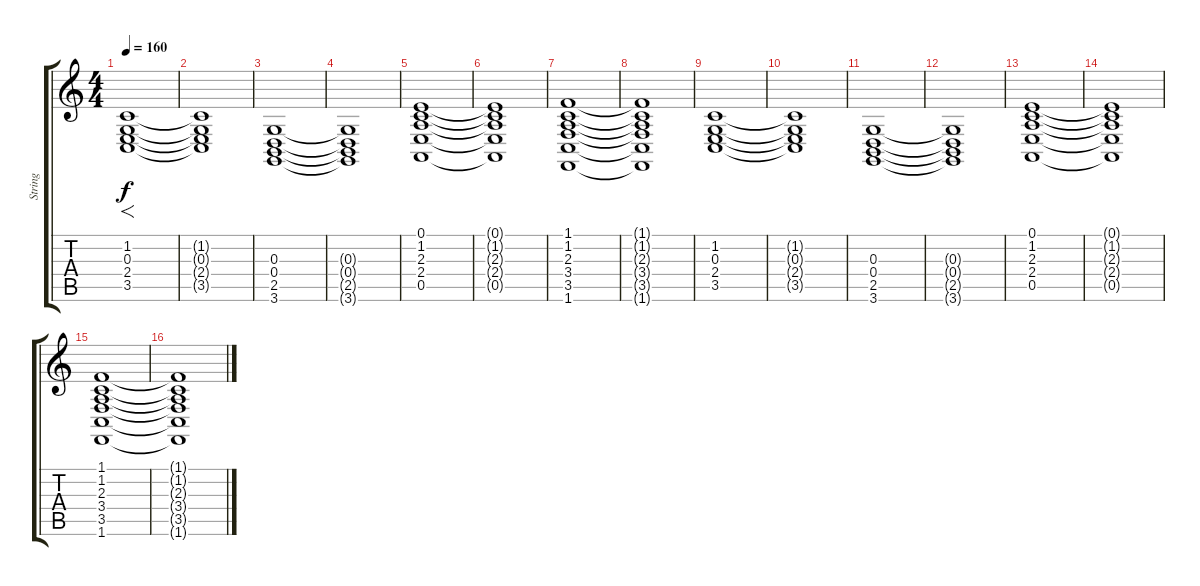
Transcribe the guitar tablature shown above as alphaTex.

\track ("String" "String") {instrument stringensemble1}
\staff {score tabs}
\tuning (E4 B3 G3 D3 A2 E2) {hide}
\ts (4 4)
\tempo 160
\clef g2
\ks c
(1.2 0.3 2.4 3.5).1{f dy f} |
(1.2{t} 0.3{t} 2.4{t} 3.5{t}).1 |
(0.3 0.4 2.5 3.6).1 |
(0.3{t} 0.4{t} 2.5{t} 3.6{t}).1 |
(0.1 1.2 2.3 2.4 0.5).1 |
(0.1{t} 1.2{t} 2.3{t} 2.4{t} 0.5{t}).1 |
(1.1 1.2 2.3 3.4 3.5 1.6).1 |
(1.1{t} 1.2{t} 2.3{t} 3.4{t} 3.5{t} 1.6{t}).1 |
(1.2 0.3 2.4 3.5).1 |
(1.2{t} 0.3{t} 2.4{t} 3.5{t}).1 |
(0.3 0.4 2.5 3.6).1 |
(0.3{t} 0.4{t} 2.5{t} 3.6{t}).1 |
(0.1 1.2 2.3 2.4 0.5).1 |
(0.1{t} 1.2{t} 2.3{t} 2.4{t} 0.5{t}).1 |
(1.1 1.2 2.3 3.4 3.5 1.6).1 |
(1.1{t} 1.2{t} 2.3{t} 3.4{t} 3.5{t} 1.6{t}).1
